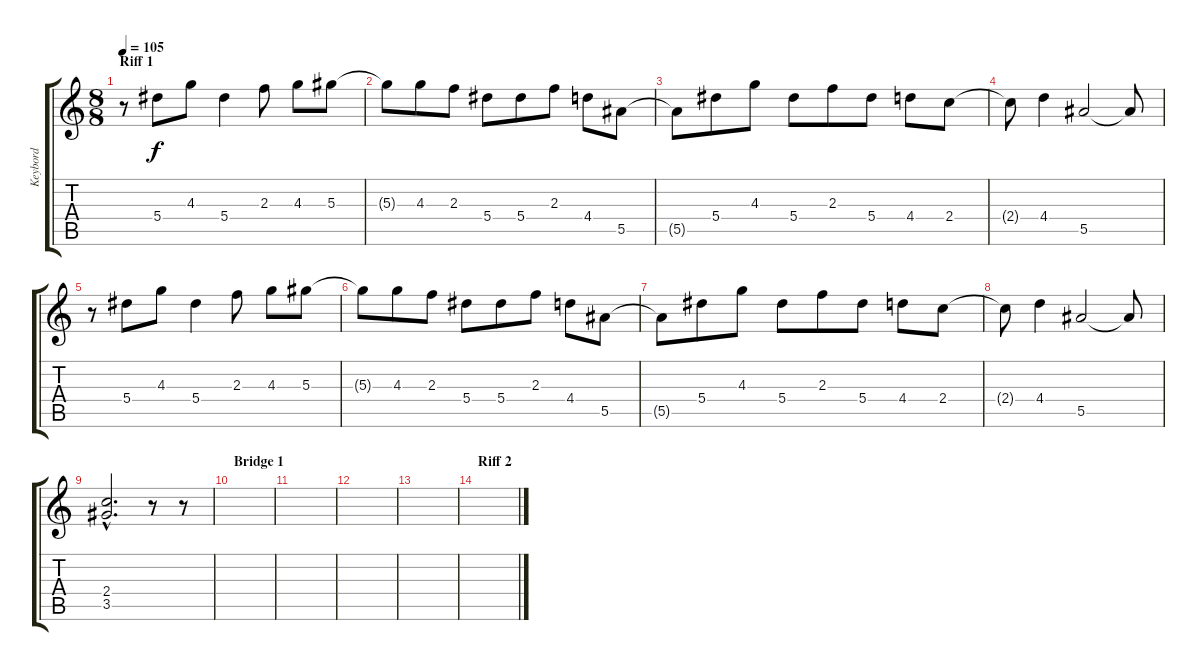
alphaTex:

\track ("Keybord" "Keybord") {instrument lead1square}
\staff {score tabs}
\tuning (C4 G3 Eb5 Bb4 F4 D2) {hide}
\ts (8 8)
\section ("" "Riff 1")
\tempo 105
\clef g2
\ks c
r.8{dy f instrument lead1square} 5.4.8 4.3.8 5.4.4 2.3.8 4.3.8 5.3.8 |
5.3{t}.8 4.3.8 2.3.8 5.4.8 5.4.8 2.3.8 4.4.8 5.5.8 |
5.5{t}.8 5.4.8 4.3.8 5.4.8 2.3.8 5.4.8 4.4.8 2.4.8 |
2.4{t}.8 4.4.4 5.5.2 5.5{t}.8 |
r.8 5.4.8 4.3.8 5.4.4 2.3.8 4.3.8 5.3.8 |
5.3{t}.8 4.3.8 2.3.8 5.4.8 5.4.8 2.3.8 4.4.8 5.5.8 |
5.5{t}.8 5.4.8 4.3.8 5.4.8 2.3.8 5.4.8 4.4.8 2.4.8 |
2.4{t}.8 4.4.4 5.5.2 5.5{t}.8 |
\section ("" "")
(2.4{hac} 3.5{hac}).2{d} r.8 r.8 |
\section ("" "Bridge 1")
|
|
|
|
\section ("" "Riff 2")
